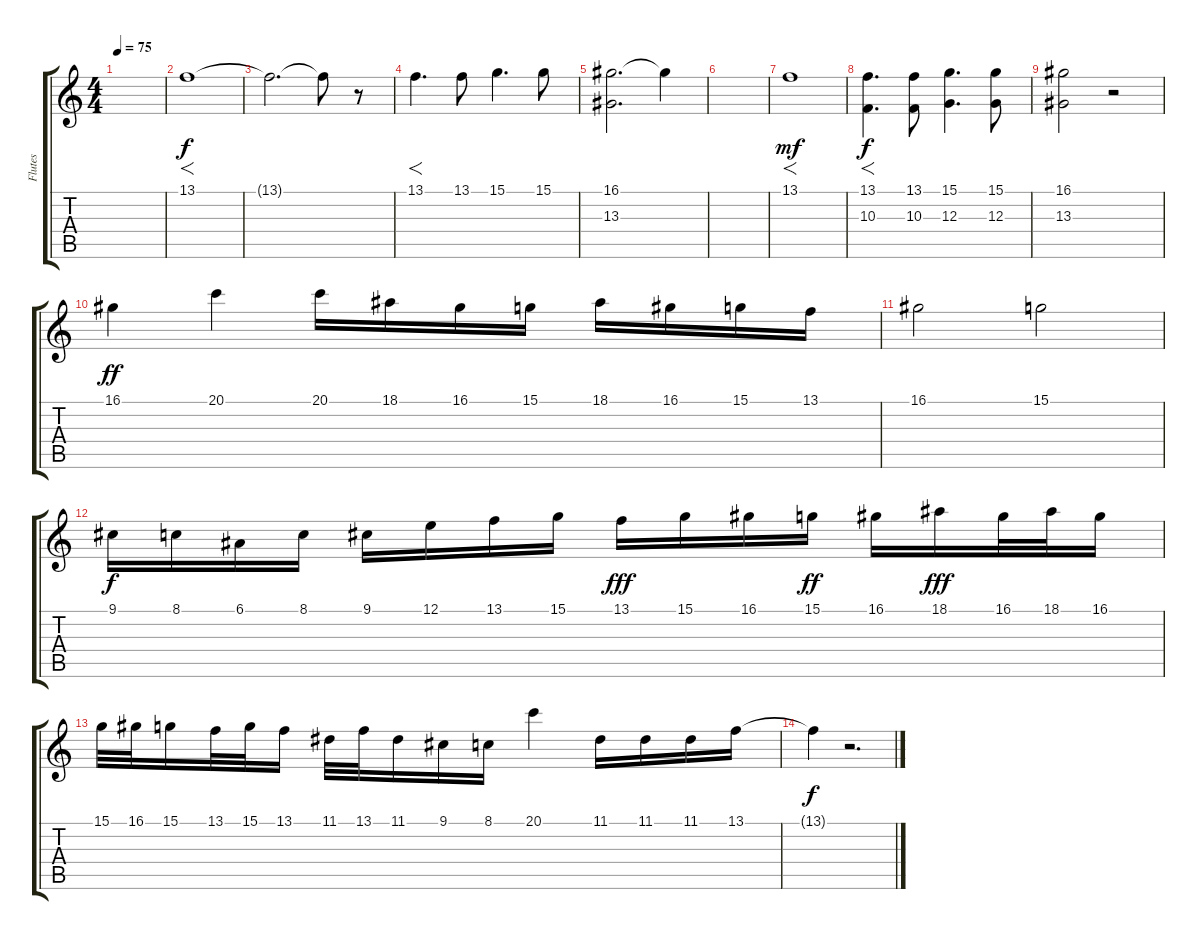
\track ("Flutes" "Flutes") {instrument flute}
\staff {score tabs}
\tuning (E4 B3 G3 D3 A2 E2) {hide}
\ts (4 4)
\tempo 75
\clef g2
\ks c
|
13.1.1{f} |
13.1{t}.2{d} 13.1{t}.8 r.8 |
13.1.4{f d} 13.1.8 15.1.4{d} 15.1.8 |
(16.1 13.3).2{d} 16.1{t}.4 |
|
13.1.1{f dy mf} |
(13.1 10.3).4{f d dy f} (13.1 10.3).8 (15.1 12.3).4{d} (15.1 12.3).8 |
(16.1 13.3).2 r.2 |
16.1.4{dy ff} 20.1.4 20.1.16 18.1.16 16.1.16 15.1.16 18.1.16 16.1.16 15.1.16 13.1.16 |
16.1.2 15.1.2 |
9.1.16{dy f} 8.1.16 6.1.16 8.1.16 9.1.16 12.1.16 13.1.16 15.1.16 13.1.16{dy fff} 15.1.16 16.1.16 15.1.16{dy ff} 16.1.16 18.1.16{dy fff} 16.1.32 18.1.32 16.1.16 |
15.1.32 16.1.32 15.1.16 13.1.32 15.1.32 13.1.16 11.1.32 13.1.32 11.1.16 9.1.16 8.1.16 20.1.4 11.1.16 11.1.16 11.1.16 13.1.16 |
13.1{t}.4{dy f} r.2{d}
